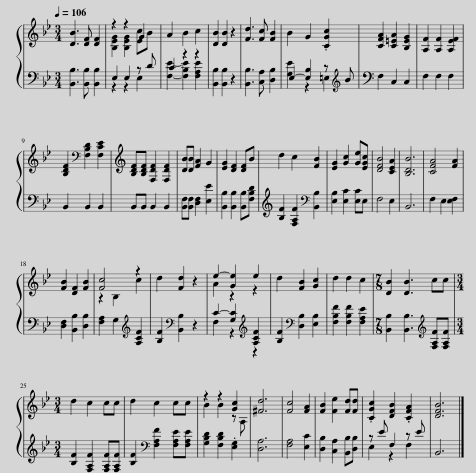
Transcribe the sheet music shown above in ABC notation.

X:1
%%score { ( 1 3 ) | ( 2 4 ) }
L:1/8
Q:1/4=106
M:3/4
I:linebreak $
K:Bb
V:1 treble
V:3 treble
V:2 bass
V:4 bass
V:1
 [DB]3 [DF] [DF]2 | z2 z2 G2 | A2 B2 c2 | [DB]2 [DB]2 z2 | [Fd]3 [Fc] [FB]2 | %5
 B2 G2 .[CGc]2 | [CFA]2 [C=EA]2 [B,EG]2 | [A,F]2 [A,F]2 [A,EF]2 |$ [B,DF]2[K:bass] [F,B,D]2 [F,CE]2 | [B,DF][B,DF] [F,DF]2 [F,DF]2 | %10
 [DB][DB] [FA]2 G2 | [EG]2 [DF]2 [DF]B | d2 c2 [FB]2 | [EG]2 [Gc]2 [Ge][EGc] | [DFB]4 [CEA]2 | %15
 [B,DB]6 | [CFA]4 [FA]2 |$ [FB]2 [DF]2 [FB]2 | [Fc]4 z2 | d2 [Fd]2 z2 | %20
 e2- [Ge]2 e2 | d2 [FB]2 [Gc]2 | d2 d2 c2 |[M:7/8] [DB]2 [DB]3 cc |$[M:3/4] d2 c2 cc | %25
 d2 c2 cc | z2 z2 [Gc]2 | [^Fd]6 | [Fc]4 [FA]2 | [FB]2 [Fe]2 [Fd][Fd] | %30
 .[CGc]2 [DFB]2 .[CFA]2 | [DFB]6 |] %32
V:2
 [B,,B,]3 [B,,B,] [B,,B,]2 | E,2 E,2 z D | C2 z2 z2 | [B,,B,]2 [B,,B,]2 z2 | [B,,B,]3 [C,A,] [D,B,]2 | %5
 E,2- [E,B,]2 z[K:treble] B | F,2 C,2 C,2 | F,2 F,2 F,2 |$ B,,2 B,,2 B,,2 | B,,B,, B,,2 B,,2 | %10
 [B,,F,][B,,F,] [D,F,]2 [E,E]2 | [B,,B,]2 [B,,B,]2 [B,,B,][F,B,D] | [B,F]2 [F,A,F]2[K:bass] [B,,B,]2 | [E,B,]2 [E,C]2 [E,C]E, | F,4 E,2 | %15
 B,,6 | F,2 E,2 [E,F,]2 |$ [D,F,]2 [B,,B,]2 [D,B,]2 | [F,A,]2 G,2[K:treble] [A,CF]2 | [B,F]2[K:bass] [B,,B,]2 z2 | %20
 C2- [G,C]2[K:treble] [A,CF]2 | [B,F]2[K:bass] [D,B,]2 [E,B,]2 | [F,B,F]2 [F,B,F]2 [F,A,E]2 |[M:7/8] [B,,B,]2 [B,,B,]3[K:treble] [F,A,F][F,A,F] |$[M:3/4] [B,F]2 [F,A,F]2 [F,A,F][F,A,F] | %25
 [B,F]2[K:bass] [F,A,F]2 [F,A,E][F,A,E] | [G,B,D]2 [F,B,D]2 .[E,G,]2 | [D,A,]6 | [F,A,]4 [E,C]2 | [D,B,]2 [C,A,]2 [B,,B,][D,B,] | %30
 z E F,2 z E | B,,6 |] %32
V:3
 x6 | [B,EG]2 [B,EG]2 [Ec]B | x6 | x6 | x6 | %5
 x6 | x6 | x6 |$ x2[K:bass] x4 | x6 | %10
 x6 | x6 | x6 | x6 | x6 | %15
 x6 | x6 |$ x6 | z2 B,2 c2 | x6 | %20
 A2 z2 z2 | x6 | x6 |[M:7/8] x7 |$[M:3/4] x6 | %25
 x6 | B2 B2 z A, | x6 | x6 | x6 | %30
 x6 | x6 |] %32
V:4
 x6 | z2 z2 E,2 | [F,E]2- [F,B,E]2 [F,A,E]2 | x6 | x6 | %5
 [G,E]2 z2 =E,2[K:treble] | x6 | x6 |$ x6 | x6 | %10
 x6 | x6 | x4[K:bass] x2 | x6 | x6 | %15
 x6 | x6 |$ x6 | x4[K:treble] x2 | x2[K:bass] x4 | %20
 F,2 z2[K:treble] z2 | x2[K:bass] x4 | x6 |[M:7/8] x5[K:treble] x2 |$[M:3/4] x6 | %25
 x2[K:bass] x4 | x6 | x6 | x6 | x6 | %30
 E,2 z2 F,2 | x6 |] %32
